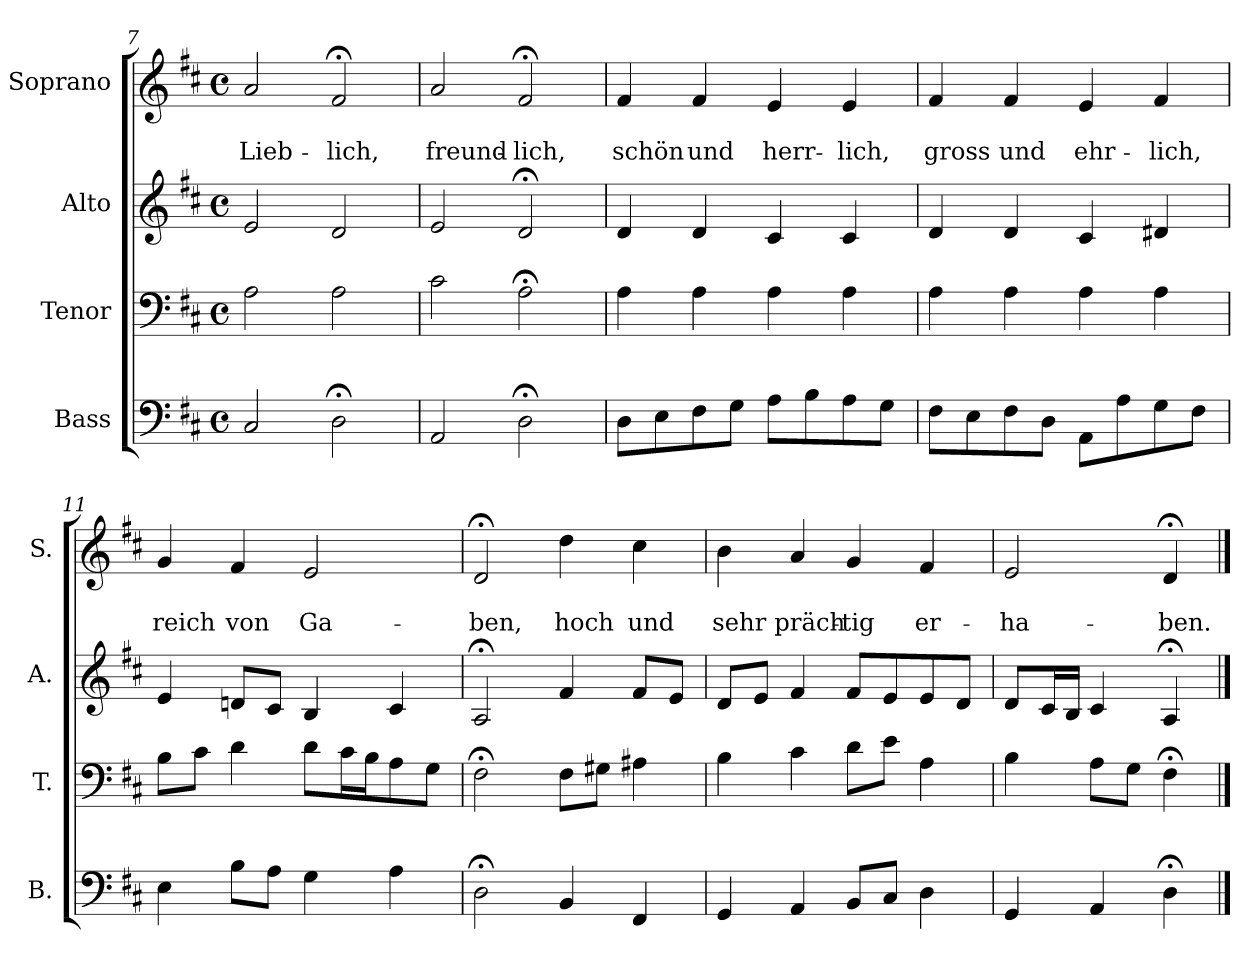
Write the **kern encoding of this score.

**kern	**kern	**kern	**kern	**text	**text
*part4	*part3	*part2	*part1	*part1	*part1
*staff4	*staff3	*staff2	*staff1	*staff1	*staff1
*I"Bass	*I"Tenor	*I"Alto	*I"Soprano	*	*
*I'B.	*I'T.	*I'A.	*I'S.	*	*
*clefF4	*clefF4	*clefG2	*clefG2	*	*
*k[f#c#]	*k[f#c#]	*k[f#c#]	*k[f#c#]	*	*
*D:	*D:	*D:	*D:	*	*
*M4/4	*M4/4	*M4/4	*M4/4	*	*
*met(c)	*met(c)	*met(c)	*met(c)	*	*
=7	=7	=7	=7	=7	=7
2C#/	2A\	2e/	2a/	.	Lieb-
2D;<\	2A\	2d/	2f#;</	.	-lich,
=8	=8	=8	=8	=8	=8
2AA/	2c#\	2e/	2a/	.	freund-
2D;<\	2A;<\	2d;</	2f#;</	.	-lich,
=9	=9	=9	=9	=9	=9
8D\L	4A\	4d/	4f#/	.	schön
8E\	.	.	.	.	.
8F#\	4A\	4d/	4f#/	.	und
8G\J	.	.	.	.	.
8A\L	4A\	4c#/	4e/	.	herr-
8B\	.	.	.	.	.
8A\	4A\	4c#/	4e/	.	-lich,
8G\J	.	.	.	.	.
!!LO:PB:g=z
=10	=10	=10	=10	=10	=10
8F#\L	4A\	4d/	4f#/	.	gross
8E\	.	.	.	.	.
8F#\	4A\	4d/	4f#/	.	und
8D\J	.	.	.	.	.
8AA\L	4A\	4c#/	4e/	.	ehr-
8A\	.	.	.	.	.
8G\	4A\	4d#X/	4f#/	.	-lich,
8F#\J	.	.	.	.	.
=11	=11	=11	=11	=11	=11
4E\	8B\L	4e/	4g/	.	reich
.	8c#\J	.	.	.	.
8B\L	4d\	8dn/L	4f#/	.	von
8A\J	.	8c#/J	.	.	.
4G\	8d\L	4B/	2e/	.	Ga-
.	16c#\L	.	.	.	.
.	16B\J	.	.	.	.
4A\	8A\	4c#/	.	.	.
.	8G\J	.	.	.	.
=12	=12	=12	=12	=12	=12
2D;<\	2F#;<\	2A;</	2d;</	.	-ben,
4BB/	8F#\L	4f#/	4dd\	.	hoch
.	8G#X\J	.	.	.	.
4FF#/	4A#X\	8f#/L	4cc#\	.	und
.	.	8e/J	.	.	.
=13	=13	=13	=13	=13	=13
4GG/	4B\	8d/L	4b\	.	sehr
.	.	8e/J	.	.	.
4AA/	4c#\	4f#/	4a/	.	präch-
8BB/L	8d\L	8f#/L	4g/	.	-tig
8C#/J	8e\J	8e/	.	.	.
4D\	4A\	8e/	4f#/	.	er-
.	.	8d/J	.	.	.
=14	=14	=14	=14	=14	=14
4GG/	4B\	8d/L	2e/	.	-ha-
.	.	16c#/L	.	.	.
.	.	16B/JJ	.	.	.
4AA/	8A\L	4c#/	.	.	.
.	8G\J	.	.	.	.
4D;<\	4F#;<\	4A;</	4d;</	.	-ben.
==	==	==	==	==	==
*-	*-	*-	*-	*-	*-
